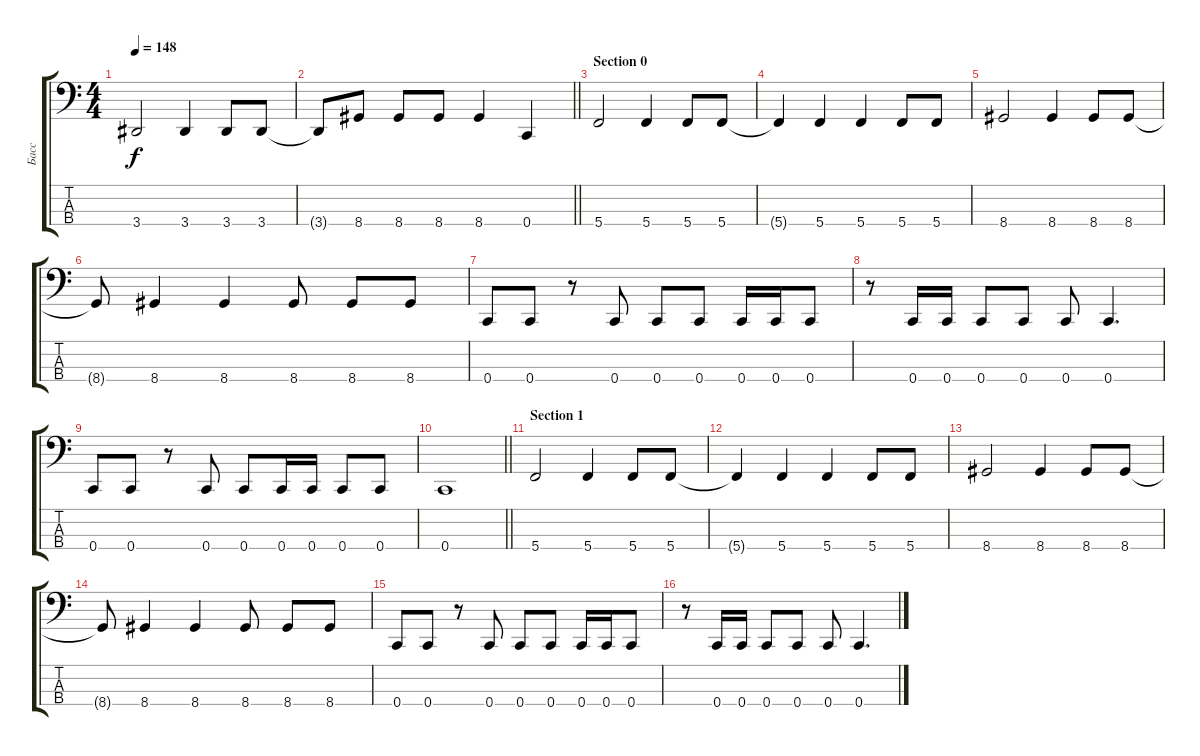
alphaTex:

\track ("Басс" "Басс") {instrument electricbassfinger}
\staff {score tabs}
\tuning (E2 C2 G1 C1) {hide}
\ts (4 4)
\tempo 148
\clef f4
\ks c
3.4.2{dy f} 3.4.4 3.4.8 3.4.8 |
\barLineRight lightlight
3.4{t}.8 8.4.8 8.4.8 8.4.8 8.4.4 0.4.4 |
\section ("" "Section 0")
5.4.2 5.4.4 5.4.8 5.4.8 |
5.4{t}.4 5.4.4 5.4.4 5.4.8 5.4.8 |
8.4.2 8.4.4 8.4.8 8.4.8 |
8.4{t}.8 8.4.4 8.4.4 8.4.8 8.4.8 8.4.8 |
0.4.8 0.4.8 r.8 0.4.8 0.4.8 0.4.8 0.4.16 0.4.16 0.4.8 |
r.8 0.4.16 0.4.16 0.4.8 0.4.8 0.4.8 0.4.4{d} |
0.4.8 0.4.8 r.8 0.4.8 0.4.8 0.4.16 0.4.16 0.4.8 0.4.8 |
\barLineRight lightlight
0.4.1 |
\section ("" "Section 1")
5.4.2 5.4.4 5.4.8 5.4.8 |
5.4{t}.4 5.4.4 5.4.4 5.4.8 5.4.8 |
8.4.2 8.4.4 8.4.8 8.4.8 |
8.4{t}.8 8.4.4 8.4.4 8.4.8 8.4.8 8.4.8 |
0.4.8 0.4.8 r.8 0.4.8 0.4.8 0.4.8 0.4.16 0.4.16 0.4.8 |
r.8 0.4.16 0.4.16 0.4.8 0.4.8 0.4.8 0.4.4{d}
